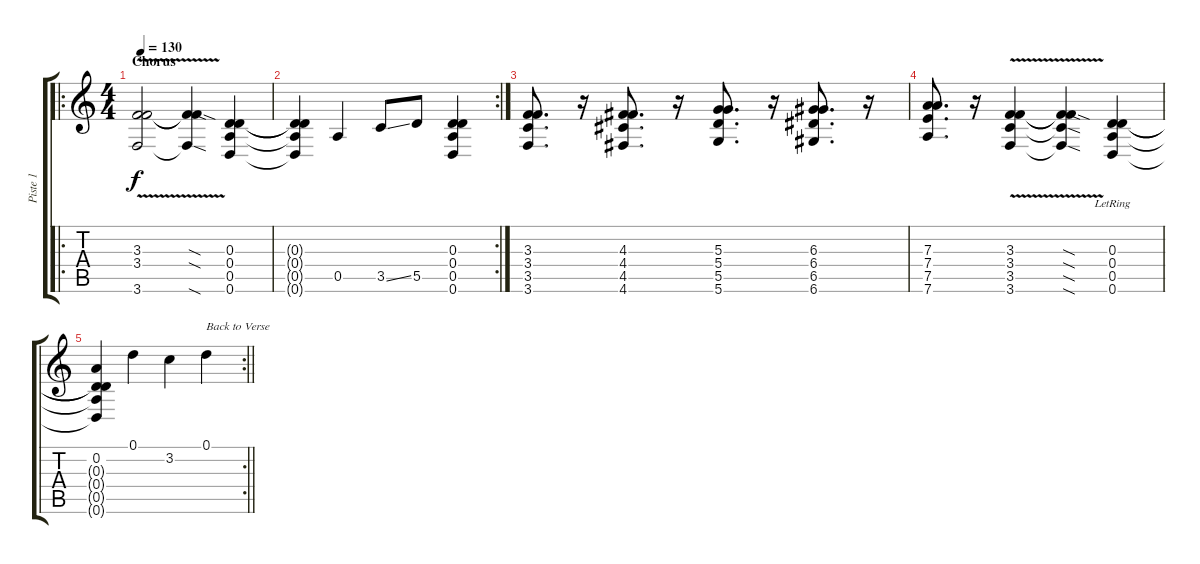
\track ("Piste 1" "Piste 1") {instrument acousticguitarsteel}
\staff {score tabs}
\tuning (D4 A3 D3 D3 A2 D2) {hide}
\ro
\ts (4 4)
\section ("" "Chorus")
\tempo 130
\clef g2
\ks c
(3.3{v} 3.4{v} 3.6{v}).2{dy f} (3.3{sod t} 3.4{sod t} 3.6{sod t}).4 (0.3 0.4 0.5 0.6).4 |
\rc 2
(0.3{t} 0.4{t} 0.5{t} 0.6{t}).4 0.5.4 3.5{ss}.8 5.5.8 (0.3 0.4 0.5 0.6).4 |
(3.3 3.4 3.5 3.6).8{d} r.16 (4.3 4.4 4.5 4.6).8{d} r.16 (5.3 5.4 5.5 5.6).8{d} r.16 (6.3 6.4 6.5 6.6).8{d} r.16 |
(7.3 7.4 7.5 7.6).8{d} r.16 (3.3{v} 3.4{v} 3.5{v} 3.6{v}).4 (3.3{sod t} 3.4{sod t} 3.5{sod t} 3.6{sod t}).4 (0.3{lr} 0.4{lr} 0.5{lr} 0.6{lr}).4 |
\rc 2
\barLineRight lightlight
(0.2 0.3{t} 0.4{t} 0.5{t} 0.6{t}).4 0.1.4 3.2.4 0.1.4{txt "Back to Verse"}
